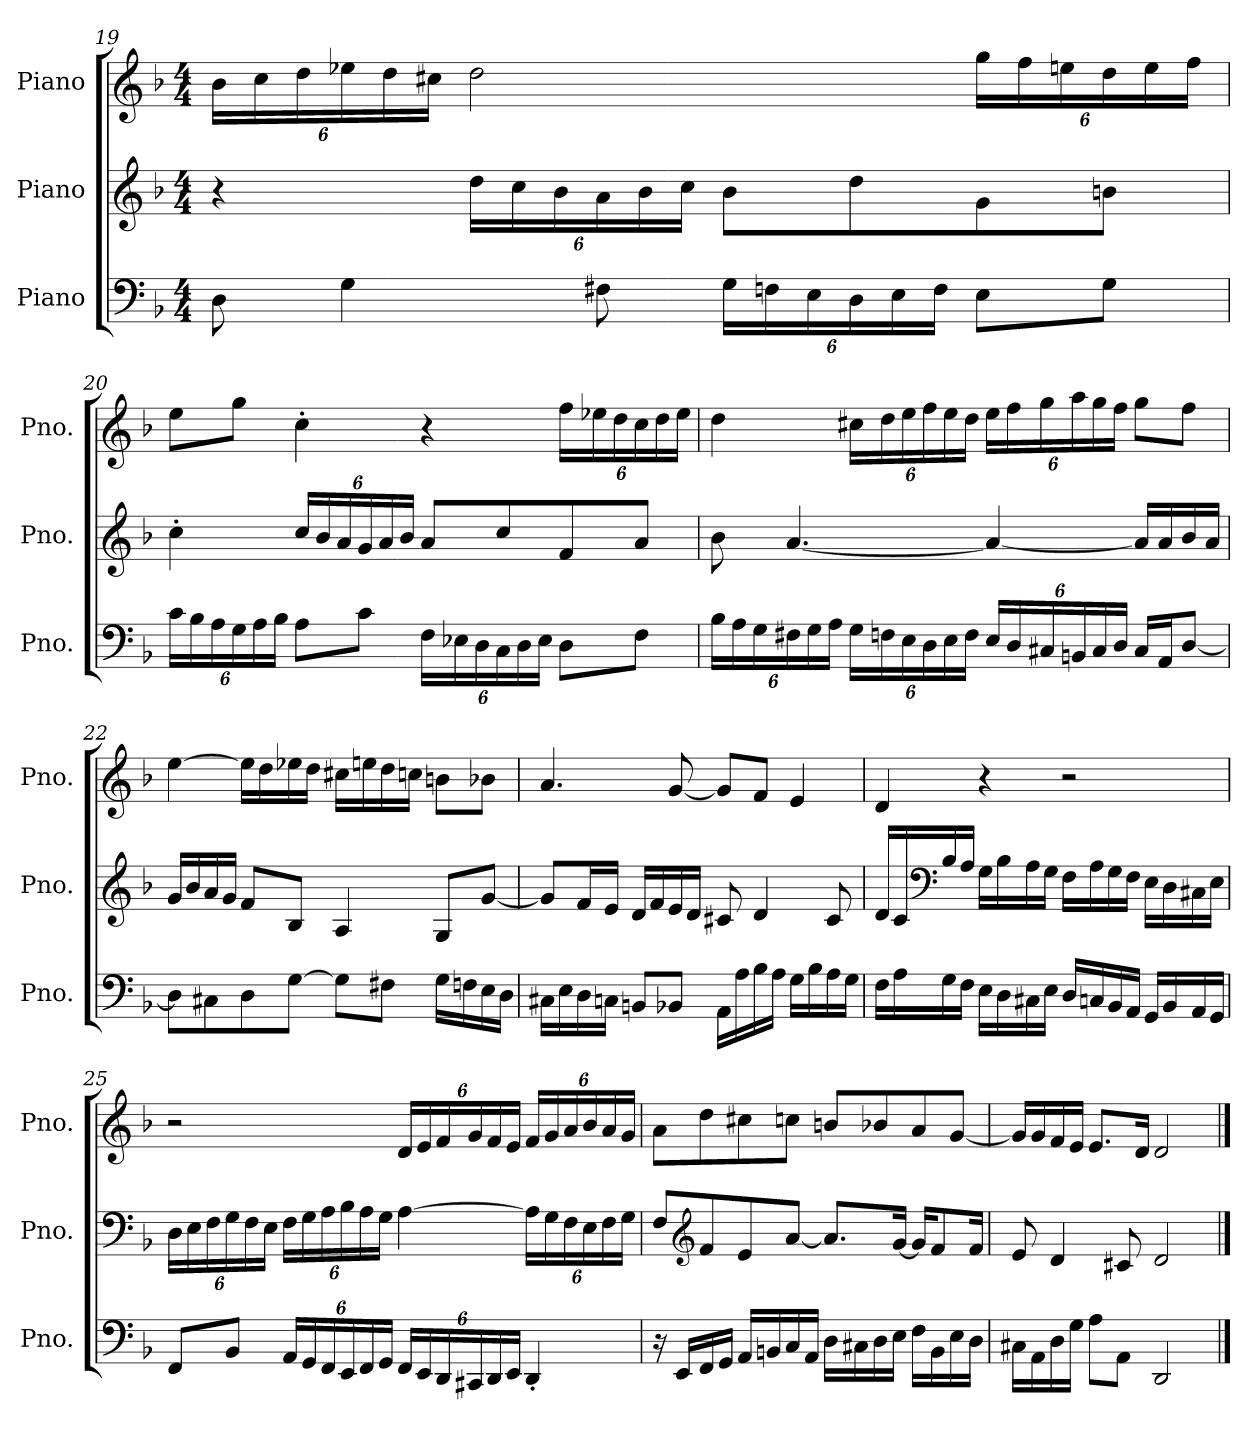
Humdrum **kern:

**kern	**kern	**kern
*part3	*part2	*part1
*staff3	*staff2	*staff1
*I"Piano	*I"Piano	*I"Piano
*I'Pno.	*I'Pno.	*I'Pno.
!!LO:LB:g=z
*clefF4	*clefG2	*clefG2
*k[b-]	*k[b-]	*k[b-]
*M4/4	*M4/4	*M4/4
*	*	*Xbrackettup
=19	=19	=19
8D\	4r	24b-\LL
.	.	24cc\
.	.	24dd\
4G\	.	24ee-X\
.	.	24dd\
.	.	24cc#X\JJ
*	*Xbrackettup	*
.	24dd\LL	2dd\
.	24cc\	.
.	24b-\	.
8F#X\	24a\	.
.	24b-\	.
.	24cc\JJ	.
*Xbrackettup	*	*
24G\LL	8b-\L	.
24Fn\	.	.
24E\	.	.
24D\	8dd\	.
24E\	.	.
24F\JJ	.	.
8E\L	8g\	24gg\LL
.	.	24ff\
.	.	24een\
8G\J	8bn\J	24dd\
.	.	24ee\
.	.	24ff\JJ
!!LO:PB:g=z
=20	=20	=20
24c\LL	4cc'\	8ee\L
24B-\	.	.
24A\	.	.
24G\	.	8gg\J
24A\	.	.
24B-\JJ	.	.
8A\L	24cc/LL	4cc'\
.	24b-/	.
.	24a/	.
8c\J	24g/	.
.	24a/	.
.	24b-/JJ	.
24F\LL	8a/L	4r
24E-X\	.	.
24D\	.	.
24C\	8cc/	.
24D\	.	.
24E-\JJ	.	.
8D\L	8f/	24ff\LL
.	.	24ee-X\
.	.	24dd\
8F\J	8a/J	24cc\
.	.	24dd\
.	.	24ee-\JJ
!!LO:LB:g=z
=21	=21	=21
24B-\LL	8b-\	4dd\
24A\	.	.
24G\	.	.
24F#X\	[4.a/	.
24G\	.	.
24A\JJ	.	.
24G\LL	.	24cc#X\LL
24Fn\	.	24dd\
24E\	.	24ee\
24D\	.	24ff\
24E\	.	24ee\
24F\JJ	.	24dd\JJ
24E/LL	4a/_	24ee\LL
24D/	.	24ff\
24C#X/	.	24gg\
24BBn/	.	24aa\
24C#/	.	24gg\
24D/JJ	.	24ff\JJ
16C#/LL	16a/LL]	8gg\L
16AA/J	16a/	.
[8D/J	16b-/	8ff\J
.	16a/JJ	.
=22	=22	=22
8D\L]	16g/LL	[4ee\
.	16b-/	.
8C#X\	16a/	.
.	16g/JJ	.
8D\	8f/L	16ee\LL]
.	.	16dd\
[8G\J	8B-/J	16ee-X\
.	.	16dd\JJ
8G\L]	4A/	16cc#X\LL
.	.	16een\
8F#X\J	.	16dd\
.	.	16ccn\JJ
16G\LL	8G/L	8bn\L
16Fn\	.	.
16E\	[8g/J	8b-X\J
16D\JJ	.	.
!!LO:LB:g=z
=23	=23	=23
16C#X\LL	8g/L]	4.a/
16E\	.	.
16D\	16f/L	.
16Cn\JJ	16e/JJ	.
8BBn/L	16d/LL	.
.	16f/	.
8BB-X/J	16e/	[8g/
.	16d/JJ	.
16AA\LL	8c#X/	8g/L]
16A\	.	.
16B-\	4d/	8f/J
16A\JJ	.	.
16G\LL	.	4e/
16B-\	.	.
16A\	8c#/	.
16G\JJ	.	.
=24	=24	=24
16F\LL	16d/LL	4d/
16A\	16c/	.
*	*clefF4	*
16G\	16B-/	.
16F\JJ	16A/JJ	.
16E\LL	16G\LL	4r
16D\	16B-\	.
16C#X\	16A\	.
16E\JJ	16G\JJ	.
16D/LL	16F\LL	2r
16Cn/	16A\	.
16BB-/	16G\	.
16AA/JJ	16F\JJ	.
16GG/LL	16E\LL	.
16BB-/	16D\	.
16AA/	16C#X\	.
16GG/JJ	16E\JJ	.
!!LO:LB:g=z
=25	=25	=25
8FF/L	24D\LL	2r
.	24E\	.
.	24F\	.
8BB-/J	24G\	.
.	24F\	.
.	24E\JJ	.
24AA/LL	24F\LL	.
24GG/	24G\	.
24FF/	24A\	.
24EE/	24B-\	.
24FF/	24A\	.
24GG/JJ	24G\JJ	.
24FF/LL	[4A\	24d/LL
24EE/	.	24e/
24DD/	.	24f/
24CC#X/	.	24g/
24DD/	.	24f/
24EE/JJ	.	24e/JJ
4DD'/	24A\LL]	24f/LL
.	24G\	24g/
.	24F\	24a/
.	24E\	24b-/
.	24F\	24a/
.	24G\JJ	24g/JJ
=26	=26	=26
16r	8F/L	8a\L
16EE/LL	.	.
*	*clefG2	*
16FF/	8f/	8dd\
16GG/JJ	.	.
16AA/LL	8e/	8cc#X\
16BBn/	.	.
16C/	[8a/J	8ccn\J
16AA/JJ	.	.
16D\LL	8.a/L]	8bn/L
16C#X\	.	.
16D\	.	8b-X/
16E\JJ	[16g/Jk	.
16F\LL	16g/KL]	8a/
16BB\	8f/	.
16E\	.	[8g/J
16D\JJ	16f/Jk	.
!!LO:PB:g=z
=27	=27	=27
16C#X\LL	8e/	16g/LL]
16AA\	.	16g/
16D\	4d/	16f/
16G\JJ	.	16e/JJ
8A\L	.	8.e/L
8AA\J	8c#X/	.
.	.	16d/Jk
2DD/	2d/	2d/
==	==	==
*-	*-	*-
